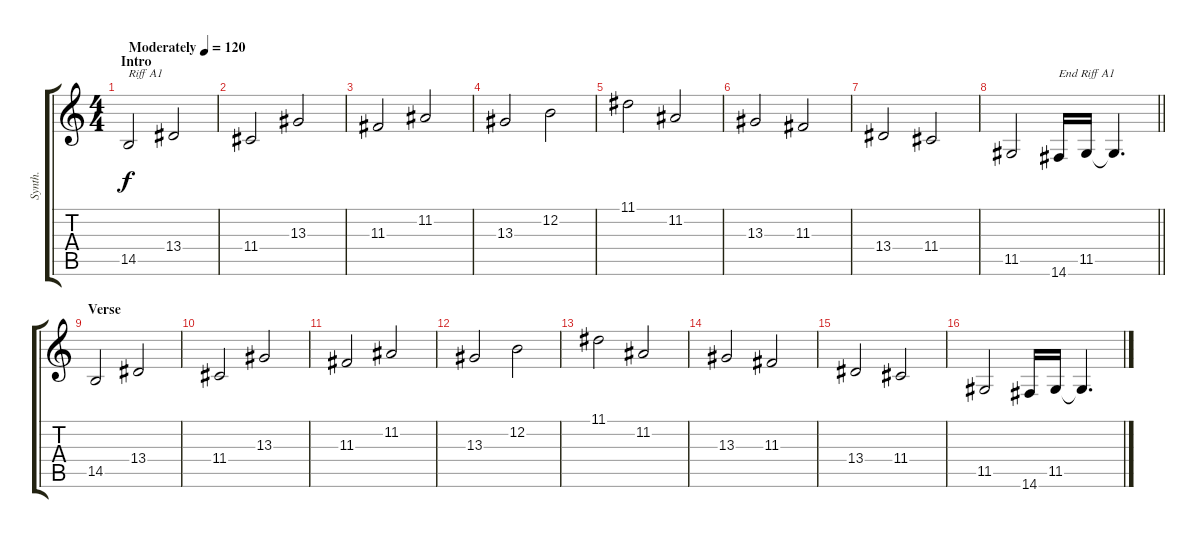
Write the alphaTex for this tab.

\track ("Synth." "Synth.") {instrument synthstrings1}
\staff {score tabs}
\tuning (E4 B3 G3 D3 A2 E2) {hide}
\ts (4 4)
\section ("" "Intro")
\tempo (120 "Moderately")
\clef g2
\ks c
14.5.2{txt "Riff A1" dy f instrument synthstrings1} 13.4.2 |
11.4.2 13.3.2 |
11.3.2 11.2.2 |
13.3.2 12.2.2 |
11.1.2 11.2.2 |
13.3.2 11.3.2 |
13.4.2 11.4.2 |
\barLineRight lightlight
11.5.2 14.6.16{txt "End Riff A1"} 11.5.16 11.5{t}.4{d} |
\section ("" "Verse")
14.5.2 13.4.2 |
11.4.2 13.3.2 |
11.3.2 11.2.2 |
13.3.2 12.2.2 |
11.1.2 11.2.2 |
13.3.2 11.3.2 |
13.4.2 11.4.2 |
11.5.2 14.6.16 11.5.16 11.5{t}.4{d}
